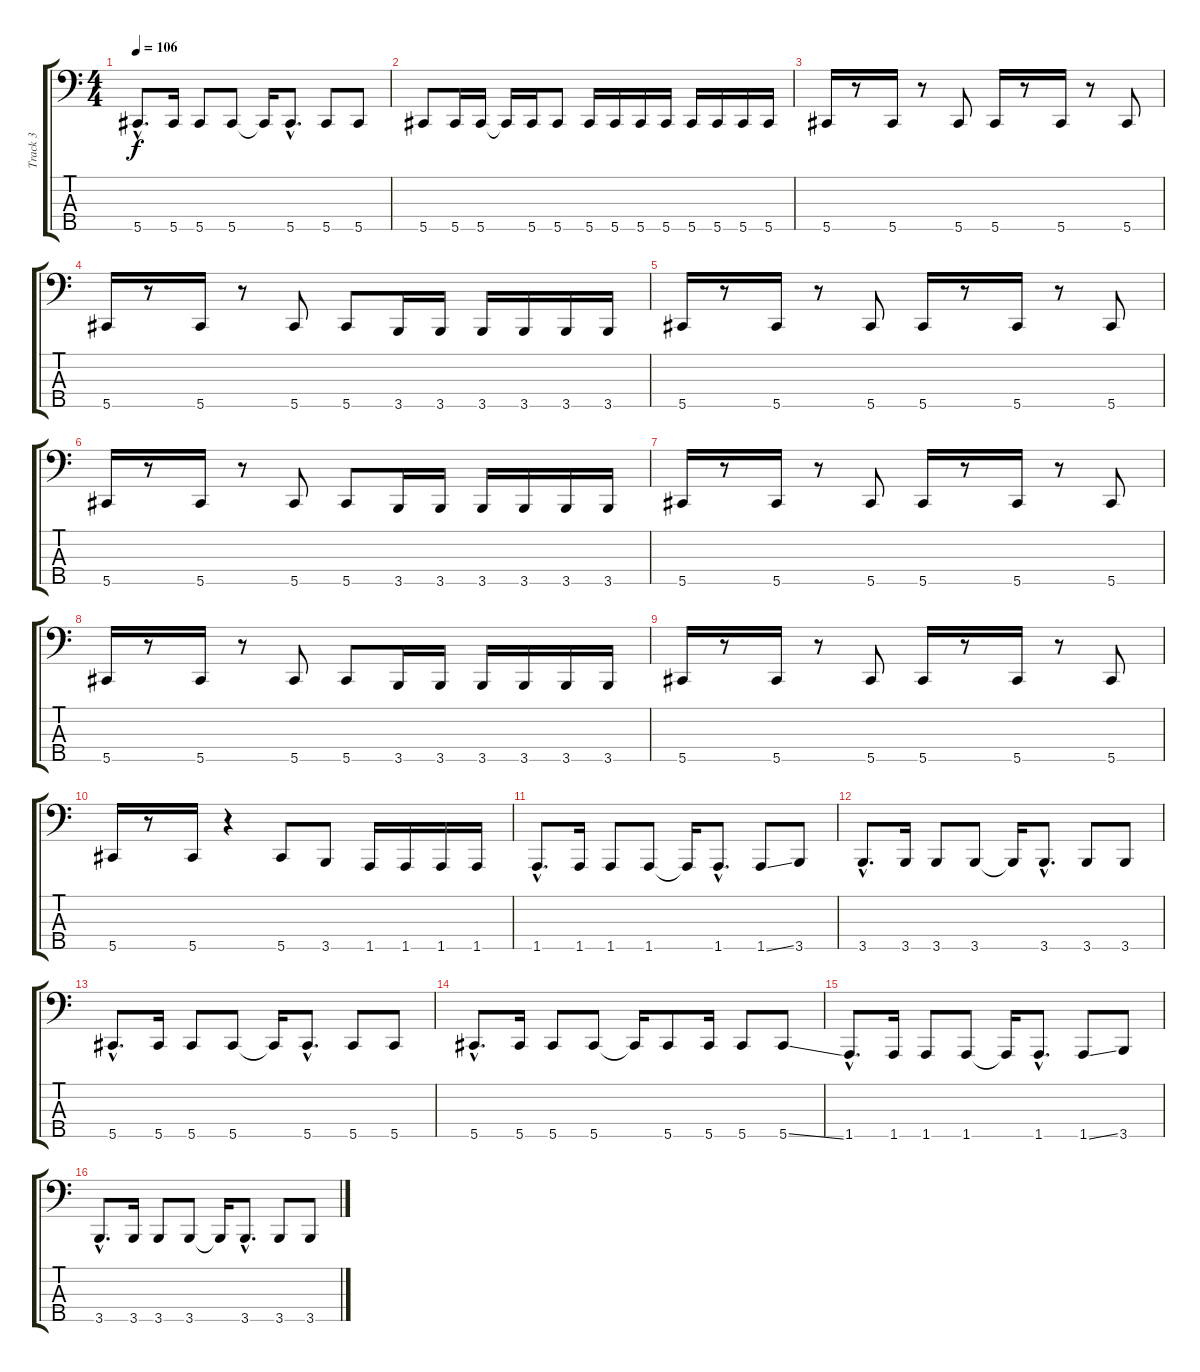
\track ("Track 3" "Track 3") {instrument electricbasspick}
\staff {score tabs}
\tuning (Gb2 Db2 Ab1 Db1 Ab0) {hide}
\ts (4 4)
\tempo 106
\clef f4
\ks c
5.5{hac}.8{d dy f} 5.5.16 5.5.8 5.5.8 5.5{t}.16 5.5{hac}.8{d} 5.5.8 5.5.8 |
5.5.8 5.5.16 5.5.16 5.5{t}.16 5.5.16 5.5.8 5.5.16 5.5.16 5.5.16 5.5.16 5.5.16 5.5.16 5.5.16 5.5.16 |
5.5.16 r.8 5.5.16 r.8 5.5.8 5.5.16 r.8 5.5.16 r.8 5.5.8 |
5.5.16 r.8 5.5.16 r.8 5.5.8 5.5.8 3.5.16 3.5.16 3.5.16 3.5.16 3.5.16 3.5.16 |
5.5.16 r.8 5.5.16 r.8 5.5.8 5.5.16 r.8 5.5.16 r.8 5.5.8 |
5.5.16 r.8 5.5.16 r.8 5.5.8 5.5.8 3.5.16 3.5.16 3.5.16 3.5.16 3.5.16 3.5.16 |
5.5.16 r.8 5.5.16 r.8 5.5.8 5.5.16 r.8 5.5.16 r.8 5.5.8 |
5.5.16 r.8 5.5.16 r.8 5.5.8 5.5.8 3.5.16 3.5.16 3.5.16 3.5.16 3.5.16 3.5.16 |
5.5.16 r.8 5.5.16 r.8 5.5.8 5.5.16 r.8 5.5.16 r.8 5.5.8 |
5.5.16 r.8 5.5.16 r.4 5.5.8 3.5.8 1.5.16 1.5.16 1.5.16 1.5.16 |
1.5{hac}.8{d} 1.5.16 1.5.8 1.5.8 1.5{t}.16 1.5{hac}.8{d} 1.5{ss}.8 3.5.8 |
3.5{hac}.8{d} 3.5.16 3.5.8 3.5.8 3.5{t}.16 3.5{hac}.8{d} 3.5.8 3.5.8 |
5.5{hac}.8{d} 5.5.16 5.5.8 5.5.8 5.5{t}.16 5.5{hac}.8{d} 5.5.8 5.5.8 |
5.5{hac}.8{d} 5.5.16 5.5.8 5.5.8 5.5{t}.16 5.5.8 5.5.16 5.5.8 5.5{ss}.8 |
1.5{hac}.8{d} 1.5.16 1.5.8 1.5.8 1.5{t}.16 1.5{hac}.8{d} 1.5{ss}.8 3.5.8 |
3.5{hac}.8{d} 3.5.16 3.5.8 3.5.8 3.5{t}.16 3.5{hac}.8{d} 3.5.8 3.5.8
